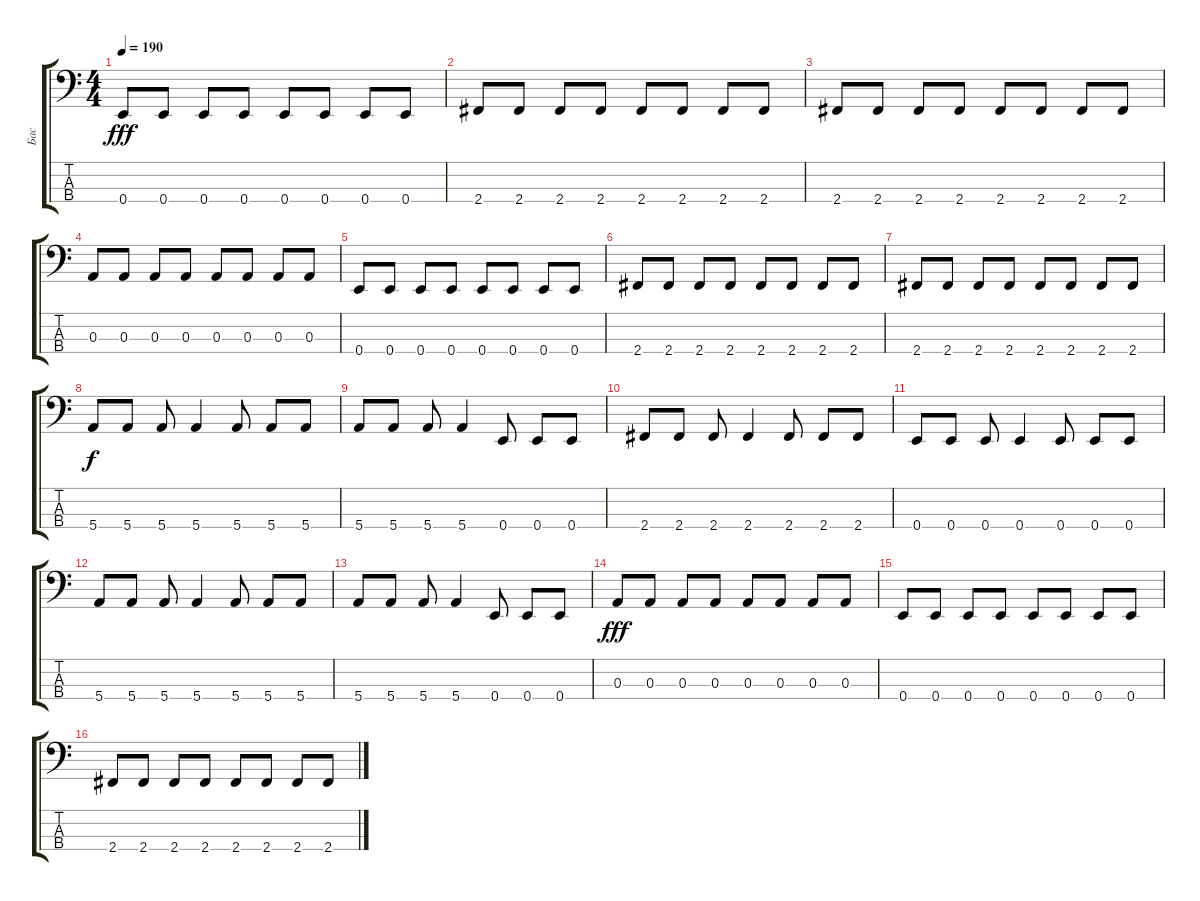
\track ("Бас" "Бас") {instrument electricbassfinger}
\staff {score tabs}
\tuning (G2 D2 A1 E1) {hide}
\ts (4 4)
\tempo 190
\clef f4
\ks c
0.4.8{dy fff} 0.4.8 0.4.8 0.4.8 0.4.8 0.4.8 0.4.8 0.4.8 |
2.4.8 2.4.8 2.4.8 2.4.8 2.4.8 2.4.8 2.4.8 2.4.8 |
2.4.8 2.4.8 2.4.8 2.4.8 2.4.8 2.4.8 2.4.8 2.4.8 |
0.3.8 0.3.8 0.3.8 0.3.8 0.3.8 0.3.8 0.3.8 0.3.8 |
0.4.8 0.4.8 0.4.8 0.4.8 0.4.8 0.4.8 0.4.8 0.4.8 |
2.4.8 2.4.8 2.4.8 2.4.8 2.4.8 2.4.8 2.4.8 2.4.8 |
2.4.8 2.4.8 2.4.8 2.4.8 2.4.8 2.4.8 2.4.8 2.4.8 |
5.4.8{dy f} 5.4.8 5.4.8 5.4.4 5.4.8 5.4.8 5.4.8 |
5.4.8 5.4.8 5.4.8 5.4.4 0.4.8 0.4.8 0.4.8 |
2.4.8 2.4.8 2.4.8 2.4.4 2.4.8 2.4.8 2.4.8 |
0.4.8 0.4.8 0.4.8 0.4.4 0.4.8 0.4.8 0.4.8 |
5.4.8 5.4.8 5.4.8 5.4.4 5.4.8 5.4.8 5.4.8 |
5.4.8 5.4.8 5.4.8 5.4.4 0.4.8 0.4.8 0.4.8 |
0.3.8{dy fff} 0.3.8 0.3.8 0.3.8 0.3.8 0.3.8 0.3.8 0.3.8 |
0.4.8 0.4.8 0.4.8 0.4.8 0.4.8 0.4.8 0.4.8 0.4.8 |
2.4.8 2.4.8 2.4.8 2.4.8 2.4.8 2.4.8 2.4.8 2.4.8
